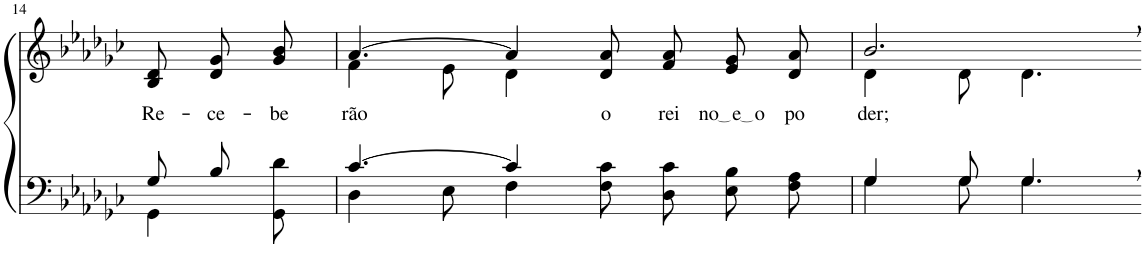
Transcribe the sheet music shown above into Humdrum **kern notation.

**kern	**kern	**text
*part2	*part1	*part1
*staff2	*staff1	*staff1
*I"Parte III e IV	*I"Parte I e II	*
!!LO:PB:g=z
*clefF4	*clefG2	*
*Trd-1c-2	*Trd-1c-2	*
*k[b-e-a-d-g-c-]	*k[b-e-a-d-g-c-]	*
*M9/8	*M9/8	*
=14	=14	=14
*^	*	*
!	!	!	!LO:LY:b
8G-/L	4GG-\	8B-/ 8d-/L	Re-
!	!	!	!LO:LY:b
8B-/J	.	8d-/ 8g-/	-ce-
!	!	!	!LO:LY:b
8ryy	8GG-\ 8d-\	8g-/ 8b-/J	-be-
=15	=15	=15	=15
*	*	*^	*
!	!	!	!	!LO:LY:b
[4.c-/	4D-\	[4.a-/	4f\	-rão
.	8E-\	.	8e-\	.
4c-/]	4F\	4a-/]	4d-\	.
!	!	!	!	!LO:LY:b
2ryy	8F\ 8c-\	8d-/ 8a-/	2ryy	o
!	!	!	!	!LO:LY:b
.	8D-\ 8c-\L	8f/ 8a-/L	.	rei
!	!	!	!	!LO:LY:b
.	8E-\ 8B-\	8e-/ 8g-/	.	no e o
!	!	!	!	!LO:LY:b
.	8F\ 8A-\J	8d-/ 8a-/J	.	po-
=16	=16	=16	=16	=16
!	!	!	!	!LO:LY:b
4G-/	4G-\	2.b-,/	4d-\	-der;
8G-/	8G-\	.	8d-\	.
4.G-,/	4.G-\	.	4.d-\	.
*v	*v	*	*	*
*	*v	*v	*
=-	=-	=-
*-	*-	*-
